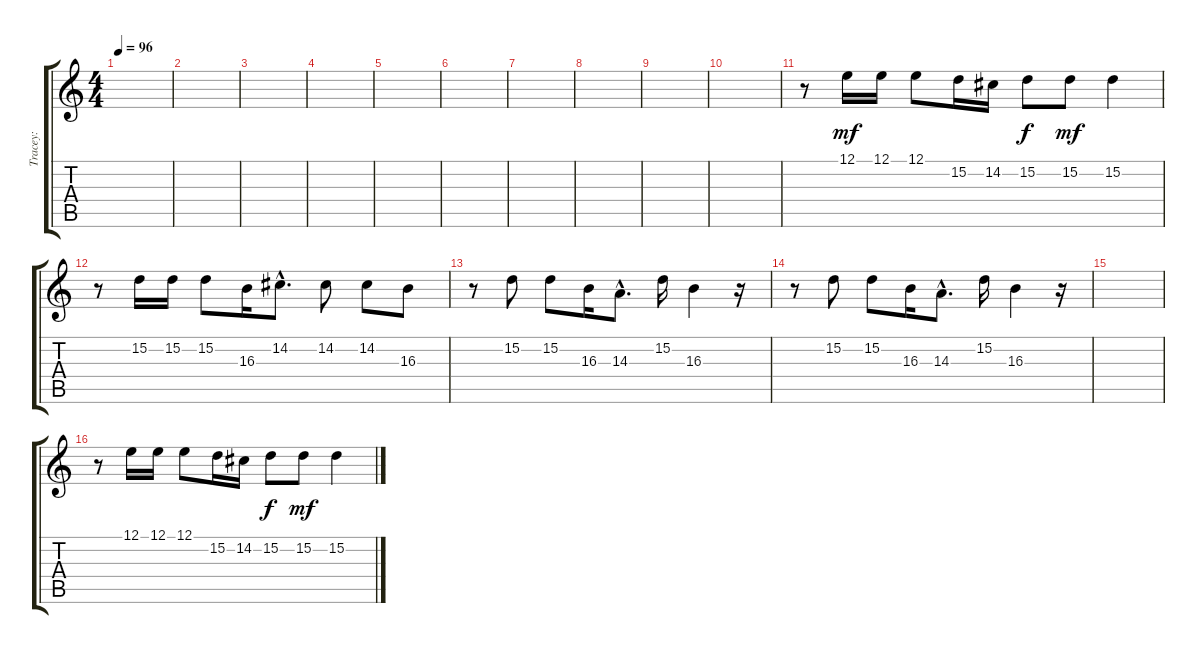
\track ("Tracey:     Back" "Tracey:   ") {instrument pad4choir}
\staff {score tabs}
\tuning (E4 B3 G3 D3 A2 E2) {hide}
\ts (4 4)
\tempo 96
\clef g2
\ks c
|
|
|
|
|
|
|
|
|
|
r.8 12.1.16{dy mf} 12.1.16 12.1.8 15.2.16 14.2.16 15.2.8{dy f} 15.2.8{dy mf} 15.2.4 |
r.8 15.2.16 15.2.16 15.2.8 16.3.16 14.2{hac}.8{d} 14.2.8 14.2.8 16.3.8 |
r.8 15.2.8 15.2.8 16.3.16 14.3{hac}.8{d} 15.2.16 16.3.4 r.16 |
r.8 15.2.8 15.2.8 16.3.16 14.3{hac}.8{d} 15.2.16 16.3.4 r.16 |
|
r.8 12.1.16 12.1.16 12.1.8 15.2.16 14.2.16 15.2.8{dy f} 15.2.8{dy mf} 15.2.4
